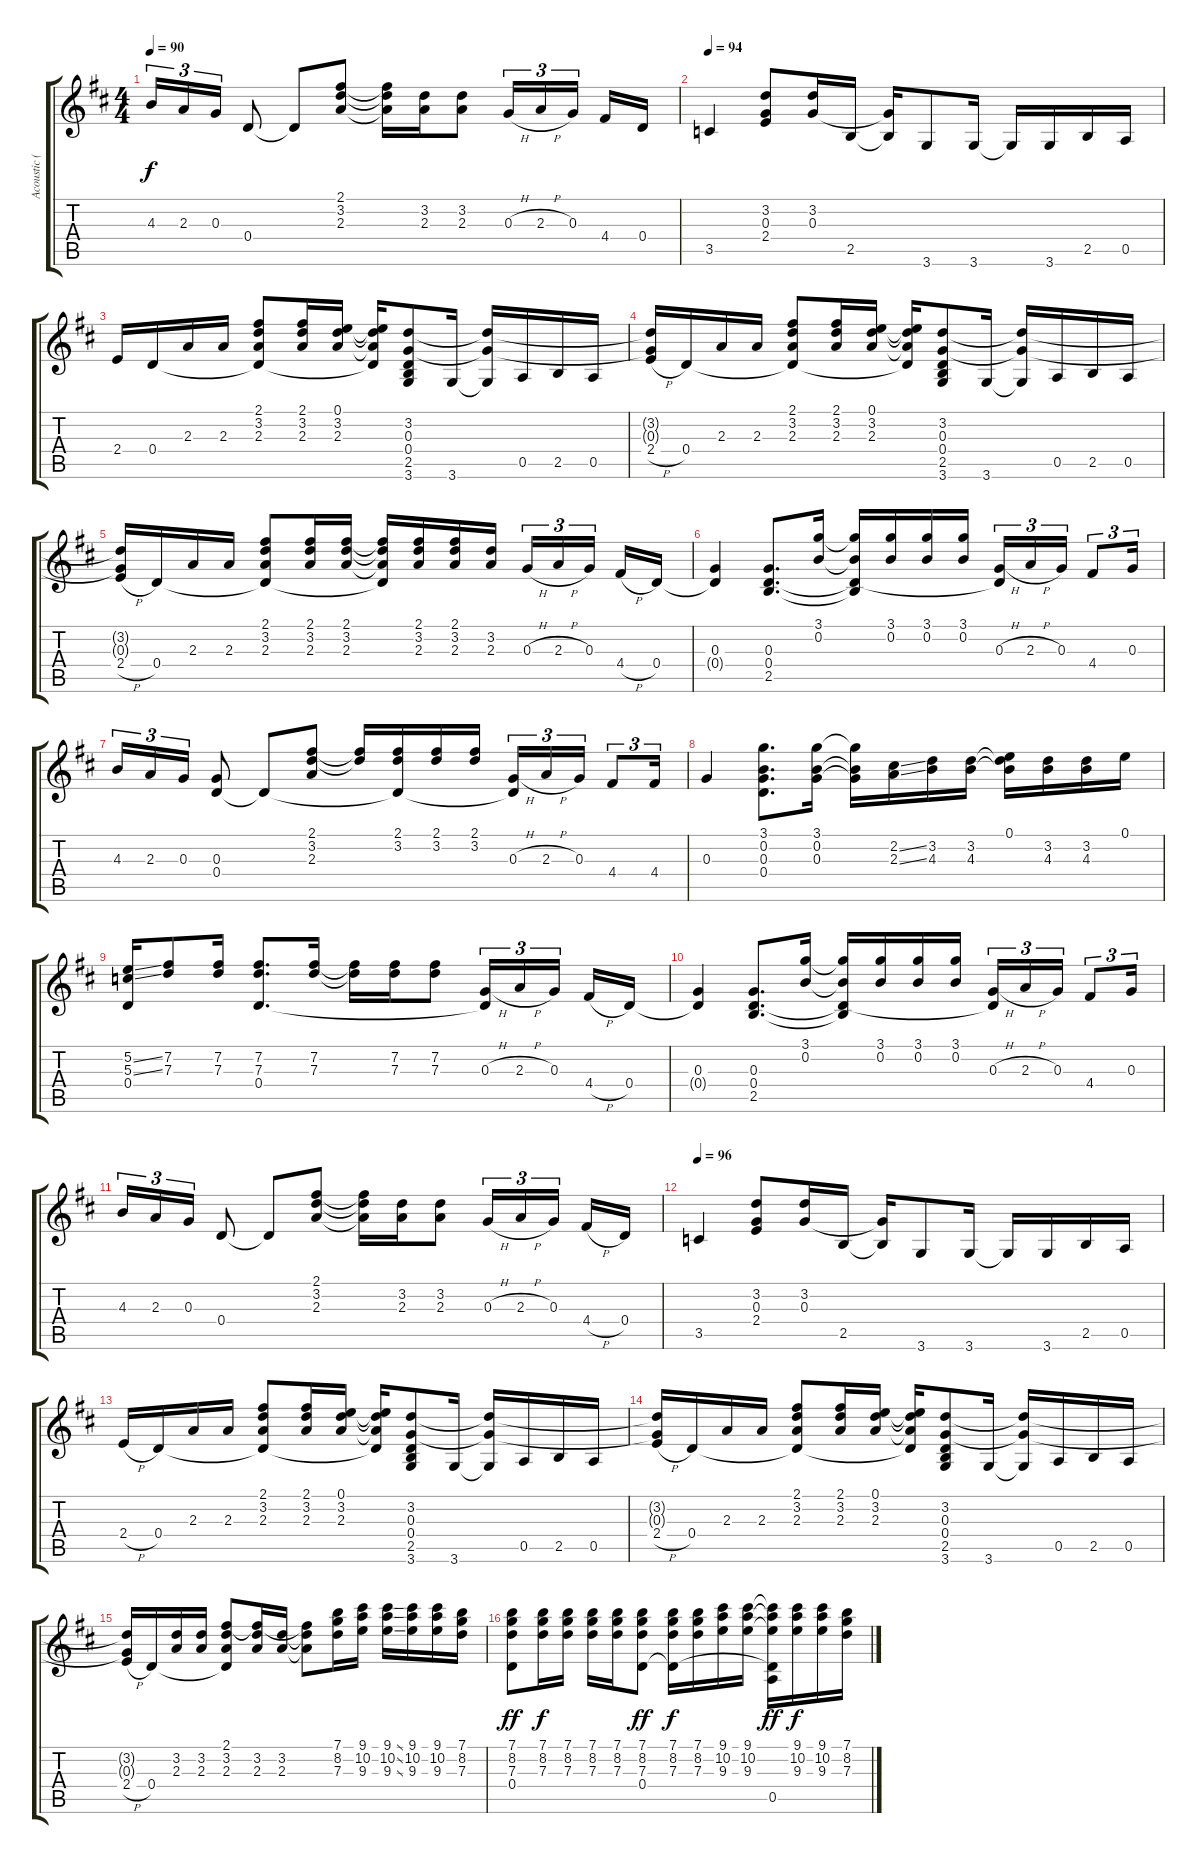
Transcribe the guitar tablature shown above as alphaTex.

\track ("Acoustic (All parts)" "Acoustic (") {instrument acousticguitarsteel}
\staff {score tabs}
\tuning (E4 B3 G3 D3 A2 E2) {hide}
\ts (4 4)
\tempo 90
\clef g2
\ks d
4.3.16{tu (3 2) dy f} 2.3.16{tu (3 2)} 0.3.16{tu (3 2)} 0.4.8 0.4{t}.8 (2.1 3.2 2.3).8 (2.1{t} 3.2{t} 2.3{t}).16 (3.2 2.3).16 (3.2 2.3).8 0.3{h}.16{tu (3 2)} 2.3{h}.16{tu (3 2)} 0.3.16{tu (3 2) beam splitsecondary} 4.4.16 0.4.16 |
\tempo 94
3.5.4 (3.2 0.3 2.4).8 (3.2 0.3).16 2.5.16 (0.3{t} 2.5{t}).16 3.6.8 3.6.16 3.6{t}.16 3.6.16 2.5.16 0.5.16 |
2.4.16 0.4.16 2.3.16 2.3.16 (2.1 3.2 2.3 0.4{t}).8 (2.1 3.2 2.3).16 (0.1 3.2 2.3).16 (0.1{t} 3.2{t} 2.3{t} 0.4{t}).16 (3.2 0.3 0.4 2.5 3.6).8 3.6.16 (3.2{t} 0.3{t} 3.6{t}).16 0.5.16 2.5.16 0.5.16 |
(3.2{t} 0.3{t} 2.4{h}).16 0.4.16 2.3.16 2.3.16 (2.1 3.2 2.3 0.4{t}).8 (2.1 3.2 2.3).16 (0.1 3.2 2.3).16 (0.1{t} 3.2{t} 2.3{t} 0.4{t}).16 (3.2 0.3 0.4 2.5 3.6).8 3.6.16 (3.2{t} 0.3{t} 3.6{t}).16 0.5.16 2.5.16 0.5.16 |
(3.2{t} 0.3{t} 2.4{h}).16 0.4.16 2.3.16 2.3.16 (2.1 3.2 2.3 0.4{t}).8 (2.1 3.2 2.3).16 (2.1 3.2 2.3).16 (2.1{t} 3.2{t} 2.3{t} 0.4{t}).16 (2.1 3.2 2.3).16 (2.1 3.2 2.3).16 (3.2 2.3).16 0.3{h}.16{tu (3 2)} 2.3{h}.16{tu (3 2)} 0.3.16{tu (3 2) beam splitsecondary} 4.4{h}.16 0.4.16 |
(0.3 0.4{t}).4 (0.3 0.4 2.5).8{d} (3.1 0.2).16 (3.1{t} 0.2{t} 0.4{t} 2.5{t}).16 (3.1 0.2).16 (3.1 0.2).16 (3.1 0.2).16 (0.3{h} 0.4{t}).16{tu (3 2)} 2.3{h}.16{tu (3 2)} 0.3.16{tu (3 2)} 4.4.8{tu (3 2)} 0.3.16{tu (3 2)} |
4.3.16{tu (3 2)} 2.3.16{tu (3 2)} 0.3.16{tu (3 2)} (0.3 0.4).8 0.4{t}.8 (2.1 3.2 2.3).8 (2.1{t} 3.2{t}).16 (2.1 3.2 0.4{t}).16 (2.1 3.2).16 (2.1 3.2).16 (0.3{h} 0.4{t}).16{tu (3 2)} 2.3{h}.16{tu (3 2)} 0.3.16{tu (3 2)} 4.4.8{tu (3 2)} 4.4.16{tu (3 2)} |
0.3.4 (3.1 0.2 0.3 0.4).8{d} (3.1 0.2 0.3).16 (3.1{t} 0.2{t} 0.3{t}).16 (2.2{ss} 2.3{ss}).16 (3.2 4.3).16 (3.2 4.3).16 (0.1 3.2{t} 4.3{t}).16 (3.2 4.3).16 (3.2 4.3).16 0.1.16 |
(5.2{ss} 5.3{ss} 0.4).16 (7.2 7.3).8 (7.2 7.3).16 (7.2 7.3 0.4).8{d} (7.2 7.3).16 (7.2{t} 7.3{t}).16 (7.2 7.3).16 (7.2 7.3).8 (0.3{h} 0.4{t}).16{tu (3 2)} 2.3{h}.16{tu (3 2)} 0.3.16{tu (3 2) beam splitsecondary} 4.4{h}.16 0.4.16 |
(0.3 0.4{t}).4 (0.3 0.4 2.5).8{d} (3.1 0.2).16 (3.1{t} 0.2{t} 0.4{t} 2.5{t}).16 (3.1 0.2).16 (3.1 0.2).16 (3.1 0.2).16 (0.3{h} 0.4{t}).16{tu (3 2)} 2.3{h}.16{tu (3 2)} 0.3.16{tu (3 2)} 4.4.8{tu (3 2)} 0.3.16{tu (3 2)} |
4.3.16{tu (3 2)} 2.3.16{tu (3 2)} 0.3.16{tu (3 2)} 0.4.8 0.4{t}.8 (2.1 3.2 2.3).8 (2.1{t} 3.2{t} 2.3{t}).16 (3.2 2.3).16 (3.2 2.3).8 0.3{h}.16{tu (3 2)} 2.3{h}.16{tu (3 2)} 0.3.16{tu (3 2) beam splitsecondary} 4.4{h}.16 0.4.16 |
\tempo 96
3.5.4 (3.2 0.3 2.4).8 (3.2 0.3).16 2.5.16 (0.3{t} 2.5{t}).16 3.6.8 3.6.16 3.6{t}.16 3.6.16 2.5.16 0.5.16 |
2.4{h}.16 0.4.16 2.3.16 2.3.16 (2.1 3.2 2.3 0.4{t}).8 (2.1 3.2 2.3).16 (0.1 3.2 2.3).16 (0.1{t} 3.2{t} 2.3{t} 0.4{t}).16 (3.2 0.3 0.4 2.5 3.6).8 3.6.16 (3.2{t} 0.3{t} 3.6{t}).16 0.5.16 2.5.16 0.5.16 |
(3.2{t} 0.3{t} 2.4{h}).16 0.4.16 2.3.16 2.3.16 (2.1 3.2 2.3 0.4{t}).8 (2.1 3.2 2.3).16 (0.1 3.2 2.3).16 (0.1{t} 3.2{t} 2.3{t} 0.4{t}).16 (3.2 0.3 0.4 2.5 3.6).8 3.6.16 (3.2{t} 0.3{t} 3.6{t}).16 0.5.16 2.5.16 0.5.16 |
(3.2{t} 0.3{t} 2.4{h}).16 0.4.16 (3.2 2.3).16 (3.2 2.3).16 (2.1 3.2 2.3 0.4{t}).8 (2.1{t} 3.2 2.3).16 (3.2 2.3).16 (2.1{t} 3.2{t} 2.3{t}).8 (7.1 8.2 7.3).16 (9.1 10.2 9.3).16 (9.1{ss} 10.2{ss} 9.3{ss}).16 (9.1 10.2 9.3).16 (9.1 10.2 9.3).16 (7.1 8.2 7.3).16 |
(7.1 8.2 7.3 0.4).8{dy ff} (7.1 8.2 7.3).16{dy f} (7.1 8.2 7.3).16 (7.1 8.2 7.3).16 (7.1 8.2 7.3).16 (7.1 8.2 7.3 0.4).8{dy ff} (7.1 8.2 7.3 0.4{t}).16{dy f} (7.1 8.2 7.3).16 (9.1 10.2 9.3).16 (9.1 10.2 9.3).16 (9.1{t} 10.2{t} 9.3{t} 0.4{t} 0.5).16{dy ff} (9.1 10.2 9.3).16{dy f} (9.1 10.2 9.3).16 (7.1 8.2 7.3).16
